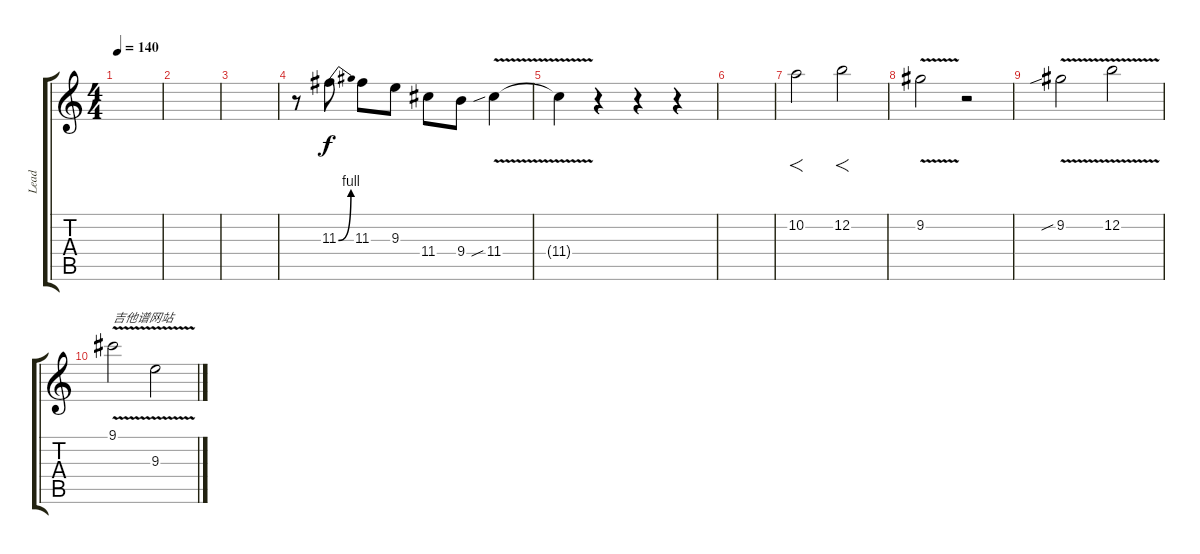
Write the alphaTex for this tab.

\track ("Lead" "Lead") {instrument overdrivenguitar}
\staff {score tabs}
\tuning (E4 B3 G3 D3 A2 E2) {hide}
\ts (4 4)
\tempo 140
\clef g2
\ks c
|
|
|
r.8 11.3{be (bend 0 0 60 4)}.8 11.3.8 9.3.8 11.4.8 9.4.8 11.4{v sib}.4 |
11.4{t}.4 r.4 r.4 r.4 |
|
10.2.2{f} 12.2.2{f} |
9.2{v}.2 r.2 |
9.2{v sib}.2 12.2{v}.2 |
9.1{v}.2{txt "吉他谱网站"} 9.3{v}.2
